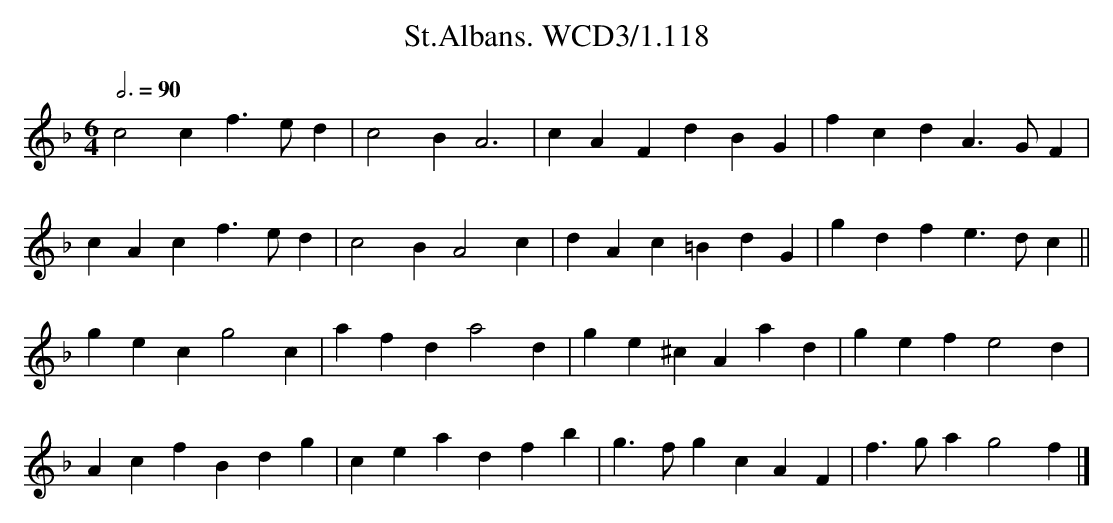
X:1
T:St.Albans. WCD3/1.118
M:6/4
L:1/4
Q:3/4=90
K:F
c2c f3/e/d|c2B A3|cAF dBG|fcd A3/G/F|
cAc f3/e/d|c2B A2c|dAc =BdG|gdf e3/d/c||
gec g2c|afd a2d|ge^c Aad|gef e2d|
Acf Bdg|cea dfb|g3/f/g cAF|f3/g/a g2f|]
